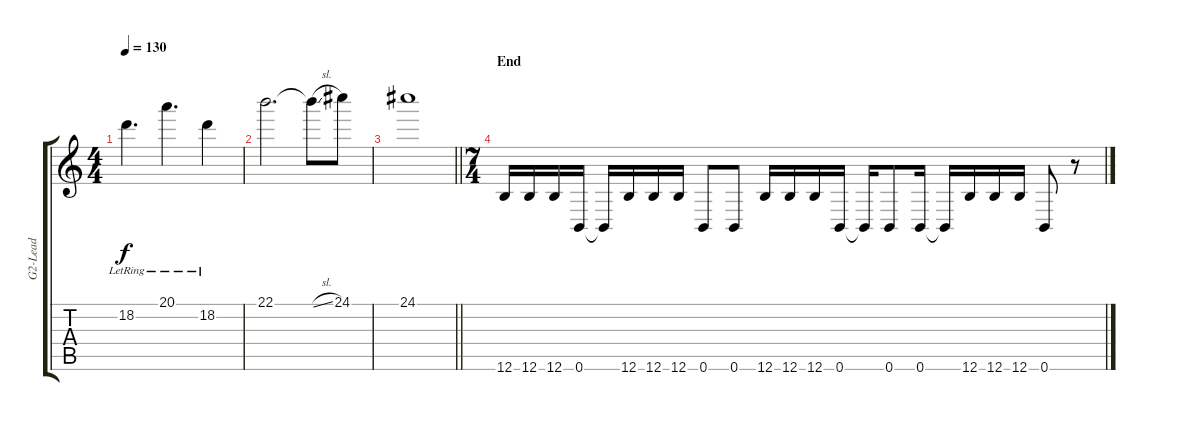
\track ("G2-Lead" "G2-Lead") {instrument distortionguitar}
\staff {score tabs}
\tuning (Db4 Ab3 E3 B2 Gb2 B1) {hide}
\ts (4 4)
\tempo 130
\clef g2
\ks c
18.2{lr}.4{d dy f} 20.1{lr}.4{d} 18.2{lr}.4 |
22.1.2{d} 22.1{sl t}.8 24.1.8 |
\barLineRight lightlight
24.1.1 |
\ts (7 4)
\section ("" "End")
12.6.16 12.6.16 12.6.16 0.6.16 0.6{t}.16 12.6.16 12.6.16 12.6.16 0.6.8 0.6.8 12.6.16 12.6.16 12.6.16 0.6.16 0.6{t}.16 0.6.8 0.6.16 0.6{t}.16 12.6.16 12.6.16 12.6.16 0.6.8 r.8
